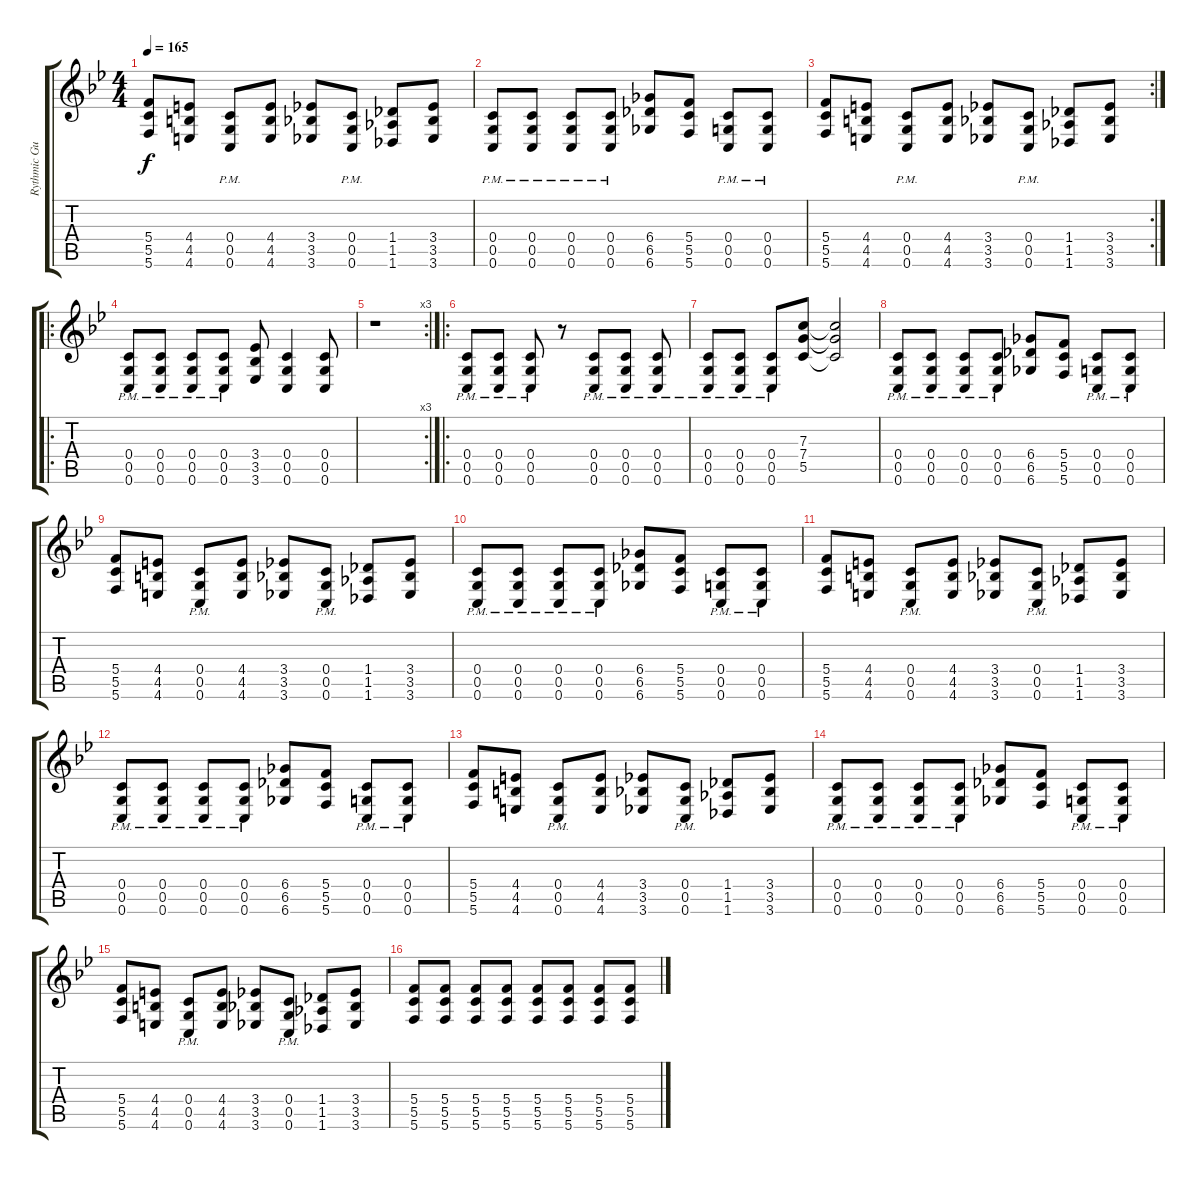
\track ("Rythmic Guitar" "Rythmic Gu") {instrument distortionguitar}
\staff {score tabs}
\tuning (D4 A3 F3 C3 G2 C2) {hide}
\ts (4 4)
\tempo 165
\clef g2
\ks bb
(5.4 5.5 5.6).8{dy f} (4.4 4.5 4.6).8 (0.4{pm} 0.5{pm} 0.6{pm}).8 (4.4 4.5 4.6).8 (3.4 3.5 3.6).8 (0.4{pm} 0.5{pm} 0.6{pm}).8 (1.4 1.5 1.6).8 (3.4 3.5 3.6).8 |
(0.4{pm} 0.5{pm} 0.6{pm}).8 (0.4{pm} 0.5{pm} 0.6{pm}).8 (0.4{pm} 0.5{pm} 0.6{pm}).8 (0.4{pm} 0.5{pm} 0.6{pm}).8 (6.4 6.5 6.6).8 (5.4 5.5 5.6).8 (0.4{pm} 0.5{pm} 0.6{pm}).8 (0.4{pm} 0.5{pm} 0.6{pm}).8 |
\rc 2
(5.4 5.5 5.6).8 (4.4 4.5 4.6).8 (0.4{pm} 0.5{pm} 0.6{pm}).8 (4.4 4.5 4.6).8 (3.4 3.5 3.6).8 (0.4{pm} 0.5{pm} 0.6{pm}).8 (1.4 1.5 1.6).8 (3.4 3.5 3.6).8 |
\ro
(0.4{pm} 0.5{pm} 0.6{pm}).8 (0.4{pm} 0.5{pm} 0.6{pm}).8 (0.4{pm} 0.5{pm} 0.6{pm}).8 (0.4{pm} 0.5{pm} 0.6{pm}).8 (3.4 3.5 3.6).8 (0.4 0.5 0.6).4 (0.4 0.5 0.6).8 |
\rc 3
r.1 |
\ro
(0.4{pm} 0.5{pm} 0.6{pm}).8 (0.4{pm} 0.5{pm} 0.6{pm}).8 (0.4{pm} 0.5{pm} 0.6{pm}).8 r.8 (0.4{pm} 0.5{pm} 0.6{pm}).8 (0.4{pm} 0.5{pm} 0.6{pm}).8 (0.4{pm} 0.5{pm} 0.6{pm}).8 |
(0.4{pm} 0.5{pm} 0.6{pm}).8 (0.4{pm} 0.5{pm} 0.6{pm}).8 (0.4{pm} 0.5{pm} 0.6{pm}).8 (7.3 7.4 5.5).8 (7.3{t} 7.4{t} 5.5{t}).2 |
(0.4{pm} 0.5{pm} 0.6{pm}).8 (0.4{pm} 0.5{pm} 0.6{pm}).8 (0.4{pm} 0.5{pm} 0.6{pm}).8 (0.4{pm} 0.5{pm} 0.6{pm}).8 (6.4 6.5 6.6).8 (5.4 5.5 5.6).8 (0.4{pm} 0.5{pm} 0.6{pm}).8 (0.4{pm} 0.5{pm} 0.6{pm}).8 |
(5.4 5.5 5.6).8 (4.4 4.5 4.6).8 (0.4{pm} 0.5{pm} 0.6{pm}).8 (4.4 4.5 4.6).8 (3.4 3.5 3.6).8 (0.4{pm} 0.5{pm} 0.6{pm}).8 (1.4 1.5 1.6).8 (3.4 3.5 3.6).8 |
(0.4{pm} 0.5{pm} 0.6{pm}).8 (0.4{pm} 0.5{pm} 0.6{pm}).8 (0.4{pm} 0.5{pm} 0.6{pm}).8 (0.4{pm} 0.5{pm} 0.6{pm}).8 (6.4 6.5 6.6).8 (5.4 5.5 5.6).8 (0.4{pm} 0.5{pm} 0.6{pm}).8 (0.4{pm} 0.5{pm} 0.6{pm}).8 |
(5.4 5.5 5.6).8 (4.4 4.5 4.6).8 (0.4{pm} 0.5{pm} 0.6{pm}).8 (4.4 4.5 4.6).8 (3.4 3.5 3.6).8 (0.4{pm} 0.5{pm} 0.6{pm}).8 (1.4 1.5 1.6).8 (3.4 3.5 3.6).8 |
(0.4{pm} 0.5{pm} 0.6{pm}).8 (0.4{pm} 0.5{pm} 0.6{pm}).8 (0.4{pm} 0.5{pm} 0.6{pm}).8 (0.4{pm} 0.5{pm} 0.6{pm}).8 (6.4 6.5 6.6).8 (5.4 5.5 5.6).8 (0.4{pm} 0.5{pm} 0.6{pm}).8 (0.4{pm} 0.5{pm} 0.6{pm}).8 |
(5.4 5.5 5.6).8 (4.4 4.5 4.6).8 (0.4{pm} 0.5{pm} 0.6{pm}).8 (4.4 4.5 4.6).8 (3.4 3.5 3.6).8 (0.4{pm} 0.5{pm} 0.6{pm}).8 (1.4 1.5 1.6).8 (3.4 3.5 3.6).8 |
(0.4{pm} 0.5{pm} 0.6{pm}).8 (0.4{pm} 0.5{pm} 0.6{pm}).8 (0.4{pm} 0.5{pm} 0.6{pm}).8 (0.4{pm} 0.5{pm} 0.6{pm}).8 (6.4 6.5 6.6).8 (5.4 5.5 5.6).8 (0.4{pm} 0.5{pm} 0.6{pm}).8 (0.4{pm} 0.5{pm} 0.6{pm}).8 |
(5.4 5.5 5.6).8 (4.4 4.5 4.6).8 (0.4{pm} 0.5{pm} 0.6{pm}).8 (4.4 4.5 4.6).8 (3.4 3.5 3.6).8 (0.4{pm} 0.5{pm} 0.6{pm}).8 (1.4 1.5 1.6).8 (3.4 3.5 3.6).8 |
(5.4 5.5 5.6).8 (5.4 5.5 5.6).8 (5.4 5.5 5.6).8 (5.4 5.5 5.6).8 (5.4 5.5 5.6).8 (5.4 5.5 5.6).8 (5.4 5.5 5.6).8 (5.4 5.5 5.6).8
